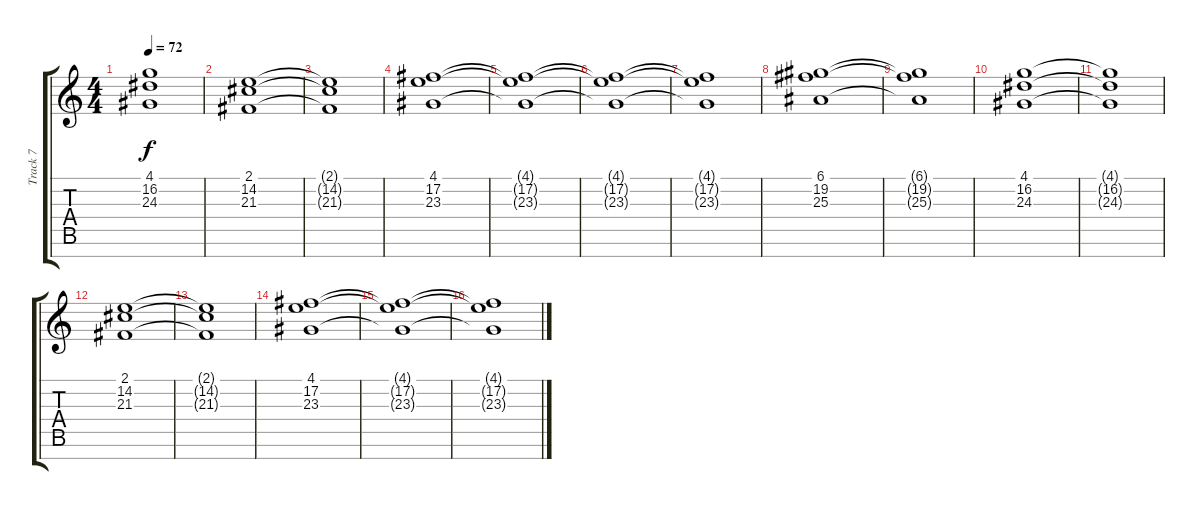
\track ("Track 7" "Track 7") {instrument percussiveorgan}
\staff {score tabs}
\tuning (E4 B3 G3 D3 A2 E2 B1) {hide}
\ts (4 4)
\tempo 72
\clef g2
\ks c
(4.1{t} 16.2{t} 24.3{t}).1{dy f} |
(2.1 14.2 21.3).1 |
(2.1{t} 14.2{t} 21.3{t}).1 |
(4.1 17.2 23.3).1 |
(4.1{t} 17.2{t} 23.3{t}).1 |
(4.1{t} 17.2{t} 23.3{t}).1 |
(4.1{t} 17.2{t} 23.3{t}).1 |
(6.1 19.2 25.3).1 |
(6.1{t} 19.2{t} 25.3{t}).1 |
(4.1 16.2 24.3).1 |
(4.1{t} 16.2{t} 24.3{t}).1 |
(2.1 14.2 21.3).1 |
(2.1{t} 14.2{t} 21.3{t}).1 |
(4.1 17.2 23.3).1 |
(4.1{t} 17.2{t} 23.3{t}).1 |
(4.1{t} 17.2{t} 23.3{t}).1
